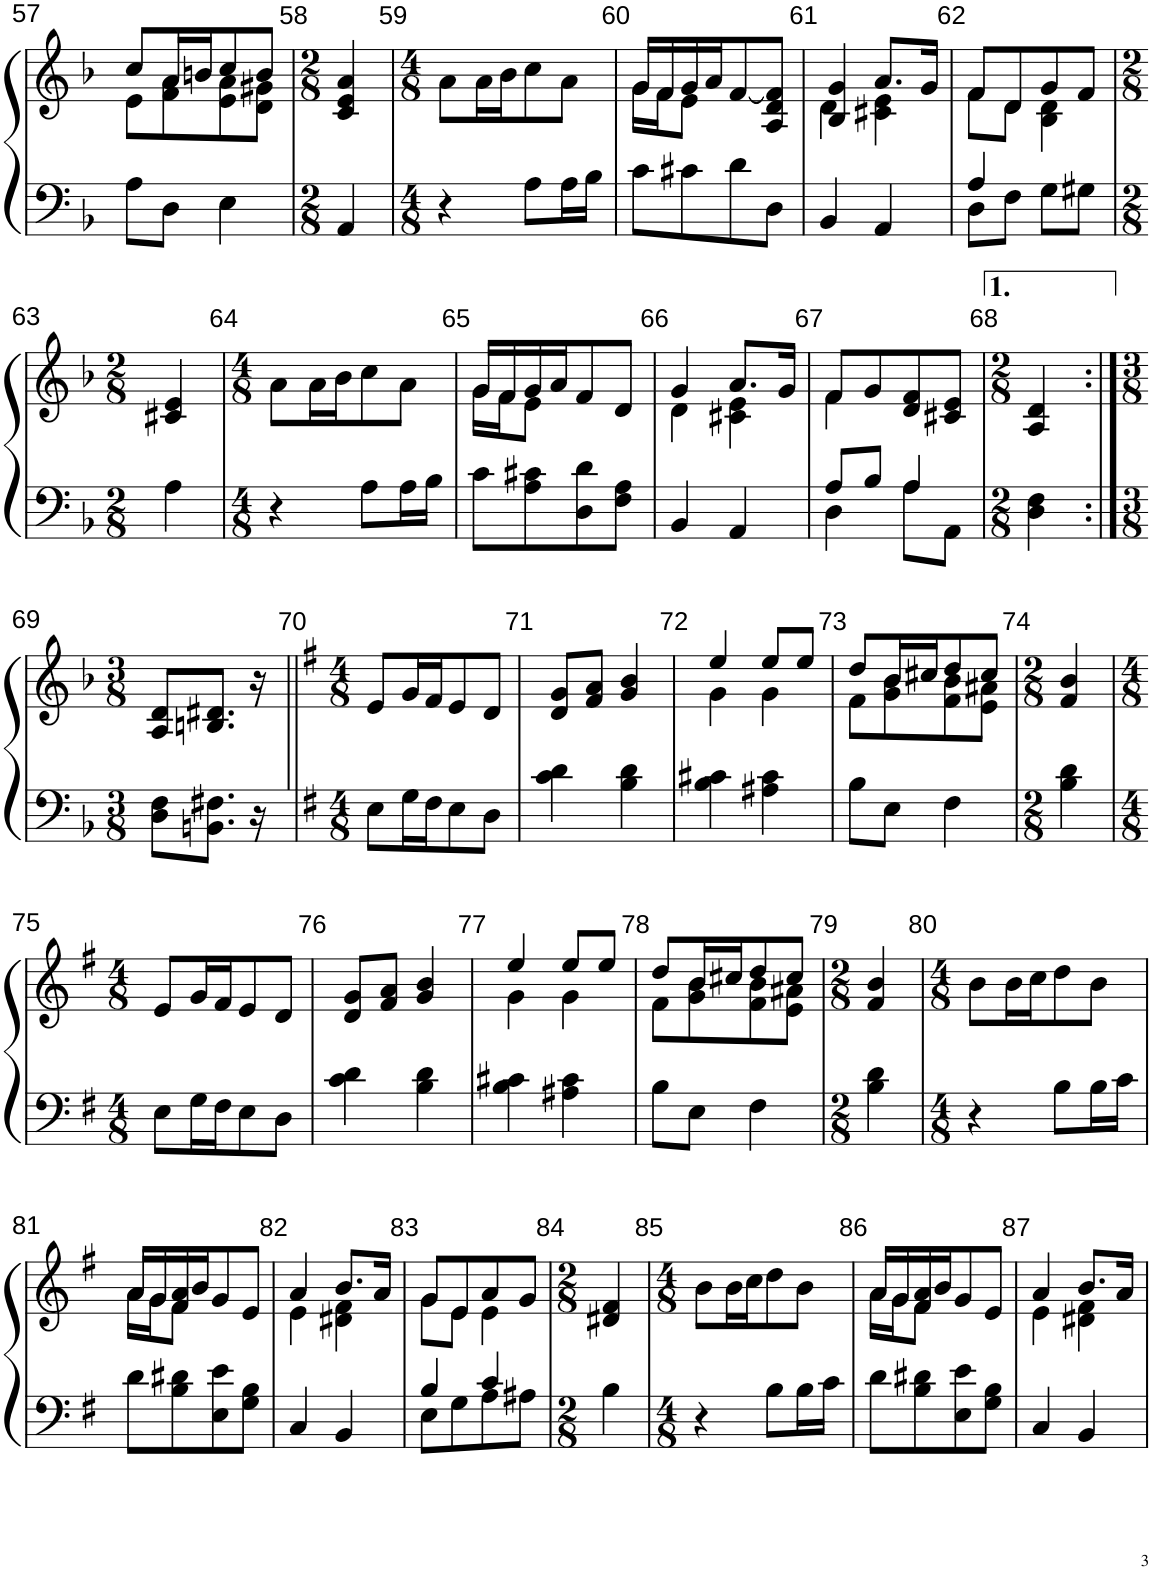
**kern	**kern
*part1	*part1
*staff2	*staff1
*I"Piano	*
*I'Pia.	*
!!LO:PB:g=z
*clefF4	*clefG2
*k[b-]	*k[b-]
*M4/8	*M4/8
=57	=57
*	*^
8A\L	8cc/L	8e\L
8D\J	16a/L	8f\ 8a\
.	16bn/J	.
4E\	8cc/	8e\ 8a\
.	8b/J	8d\ 8g#X\J
*	*v	*v
=58	=58
*M2/8	*M2/8
4AA/	4c/ 4e/ 4a/
=59	=59
*M4/8	*M4/8
4r	8a\L
.	16a\L
.	16b-\J
8A\L	8cc\
16A\L	8a\J
16B-\JJ	.
=60	=60
*	*^
8c\L	16g/LL	16g\LL
.	16f/	16f\J
8c#X\	16g/	8e\J
.	16a/J	.
8d\	[8f/	4ryy
8D\J	8A/ 8d/ 8f/]J	.
=61	=61	=61
4BB-/	4B-/ 4g/	4d\
4AA/	8.a/L	4c#X\ 4e\
.	16g/Jk	.
=62	=62	=62
*^	*	*
4A/	8D\L	8f/L	8f\L
.	8F\J	8d/	8d\J
8G\L	4ryy	8g/	4B-\ 4d\
8G#X\J	.	8f/J	.
*v	*v	*	*
*	*v	*v
!!LO:LB:g=z
=63	=63
*M2/8	*M2/8
4A\	4c#X/ 4e/
=64	=64
*M4/8	*M4/8
4r	8a\L
.	16a\L
.	16b-\J
8A\L	8cc\
16A\L	8a\J
16B-\JJ	.
=65	=65
*	*^
8c\L	16g/LL	16g\LL
.	16f/	16f\J
8A\ 8c#X\	16g/	8e\J
.	16a/J	.
8D\ 8d\	8f/	4ryy
8F\ 8A\J	8d/J	.
=66	=66	=66
4BB-/	4g/	4d\
4AA/	8.a/L	4c#X\ 4e\
.	16g/Jk	.
=67	=67	=67
*^	*	*
8A/L	4D\	8f/L	4f\
8B-/J	.	8g/	.
4A/	8A\L	8d/ 8f/	4ryy
.	8AA\J	8c#X/ 8e/J	.
*v	*v	*	*
*	*v	*v
=68	=68
*M2/8	*M2/8
4D\ 4F\	4A/ 4d/
!!LO:LB:g=z
=69:|!	=69:|!
*M3/8	*M3/8
8D\ 8F\L	8A/ 8d/L
8.BBn\ 8.F#X\J	8.Bn/ 8.d#X/J
16r	16r
=70||	=70||
*k[f#]	*k[f#]
*M4/8	*M4/8
8E\L	8e/L
16G\L	16g/L
16F#\J	16f#/J
8E\	8e/
8D\J	8d/J
=71	=71
4c\ 4d\	8d/ 8g/L
.	8f#/ 8a/J
4B\ 4d\	4g/ 4b/
=72	=72
*	*^
4B\ 4c#X\	4ee/	4g\
4A#X\ 4c#\	8ee/L	4g\
.	8ee/J	.
=73	=73	=73
8B\L	8dd/L	8f#\L
8E\J	16b/L	8g\ 8b\
.	16cc#X/J	.
4F#\	8dd/	8f#\ 8b\
.	8cc#/J	8e\ 8a#X\J
*	*v	*v
=74	=74
*M2/8	*M2/8
4B\ 4d\	4f#/ 4b/
!!LO:LB:g=z
=75	=75
*M4/8	*M4/8
8E\L	8e/L
16G\L	16g/L
16F#\J	16f#/J
8E\	8e/
8D\J	8d/J
=76	=76
4c\ 4d\	8d/ 8g/L
.	8f#/ 8a/J
4B\ 4d\	4g/ 4b/
=77	=77
*	*^
4B\ 4c#X\	4ee/	4g\
4A#X\ 4c#\	8ee/L	4g\
.	8ee/J	.
=78	=78	=78
8B\L	8dd/L	8f#\L
8E\J	16b/L	8g\ 8b\
.	16cc#X/J	.
4F#\	8dd/	8f#\ 8b\
.	8cc#/J	8e\ 8a#X\J
*	*v	*v
=79	=79
*M2/8	*M2/8
4B\ 4d\	4f#/ 4b/
=80	=80
*M4/8	*M4/8
4r	8b\L
.	16b\L
.	16cc\J
8B\L	8dd\
16B\L	8b\J
16c\JJ	.
!!LO:LB:g=z
=81	=81
*	*^
8d\L	16a/LL	16a\LL
.	16g/	16g\J
8B\ 8d#X\	16f#/ 16a/	8f#\J
.	16b/J	.
8E\ 8e\	8g/	4ryy
8G\ 8B\J	8e/J	.
=82	=82	=82
4C/	4a/	4e\
4BB/	8.b/L	4d#X\ 4f#\
.	16a/Jk	.
=83	=83	=83
*^	*	*
4B/	8E\L	8g/L	8g\L
.	8G\	8e/	8e\J
4c/	8A\	8a/	4e\
.	8A#X\J	8g/J	.
*v	*v	*	*
*	*v	*v
=84	=84
*M2/8	*M2/8
4B\	4d#X/ 4f#/
=85	=85
*M4/8	*M4/8
4r	8b\L
.	16b\L
.	16cc\J
8B\L	8dd\
16B\L	8b\J
16c\JJ	.
=86	=86
*	*^
8d\L	16a/LL	16a\LL
.	16g/	16g\J
8B\ 8d#X\	16f#/ 16a/	8f#\J
.	16b/J	.
8E\ 8e\	8g/	4ryy
8G\ 8B\J	8e/J	.
=87	=87	=87
4C/	4a/	4e\
4BB/	8.b/L	4d#X\ 4f#\
.	16a/Jk	.
*	*v	*v
=	=
*-	*-
